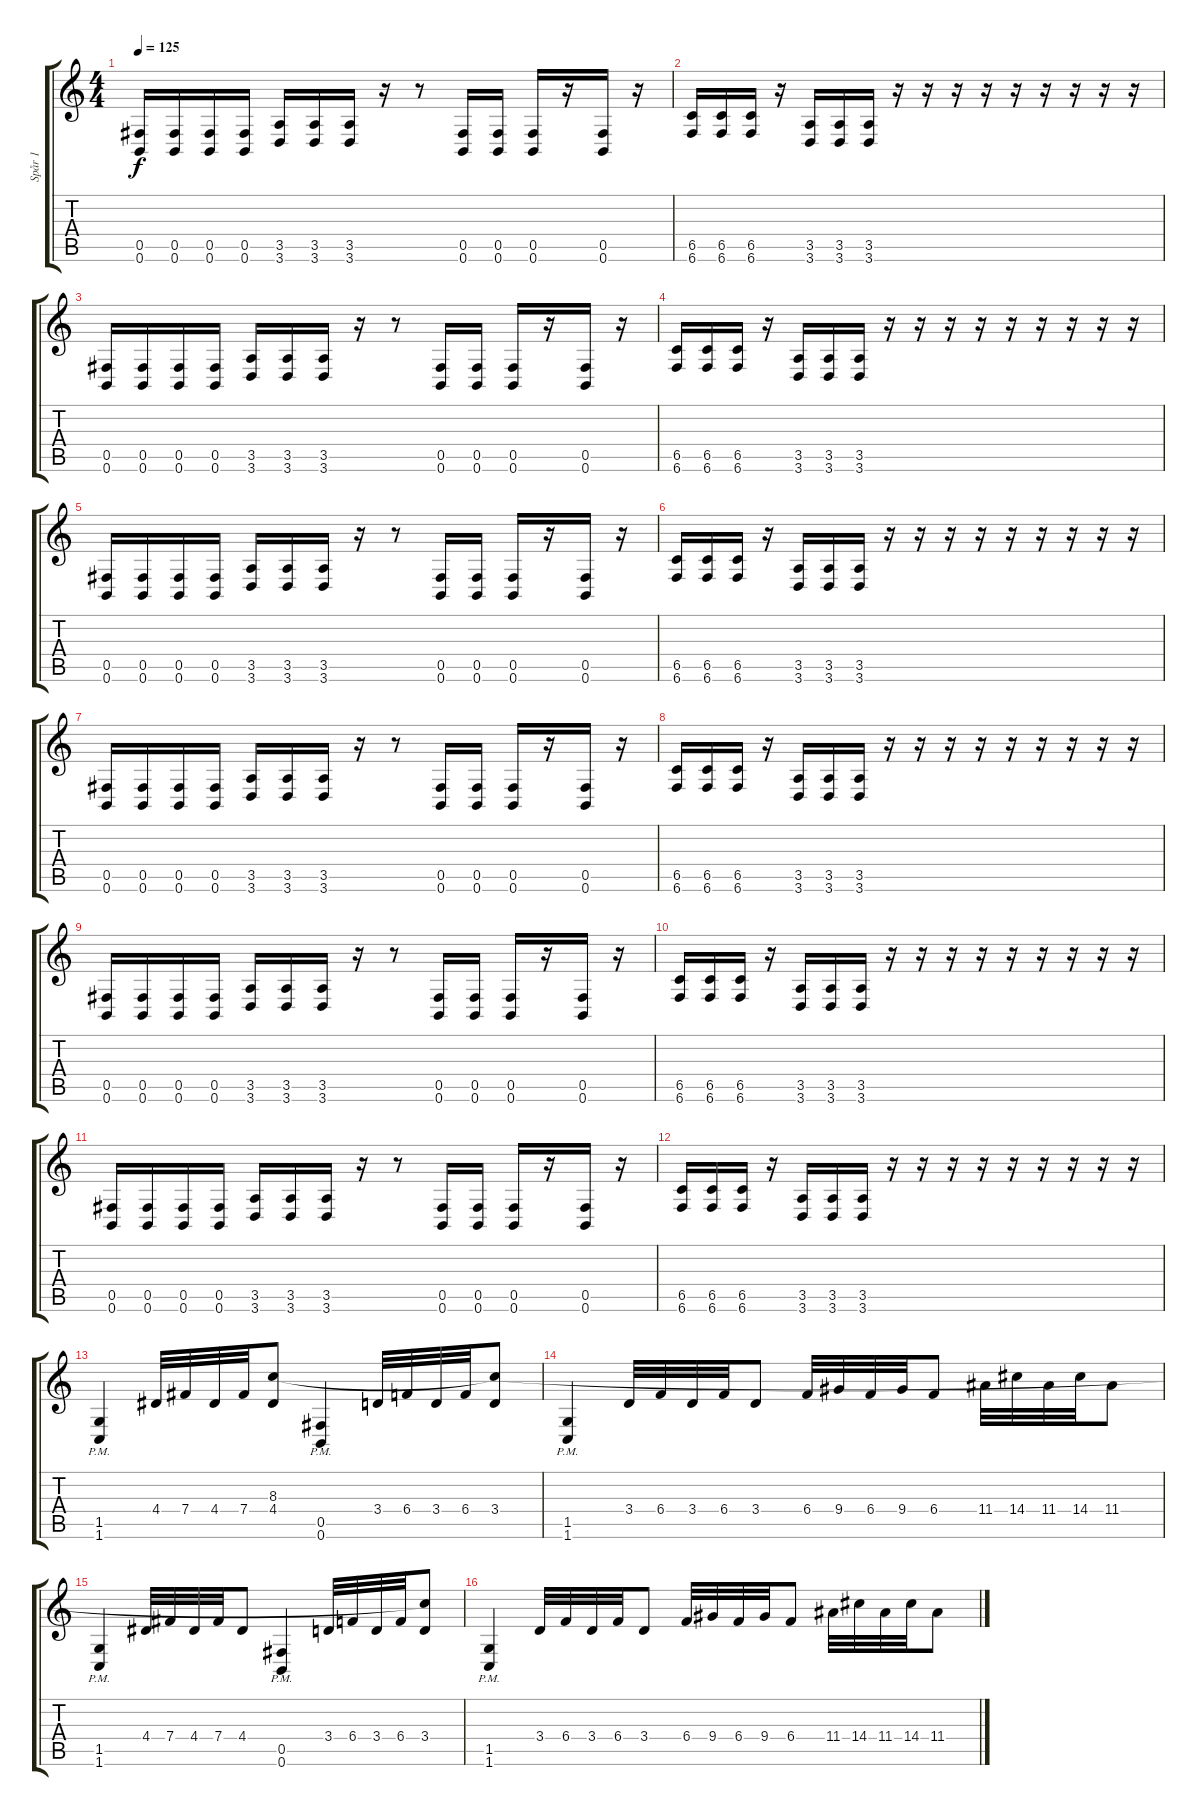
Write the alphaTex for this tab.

\track ("Spår 1" "Spår 1") {instrument distortionguitar}
\staff {score tabs}
\tuning (Db4 Ab3 E3 B2 Gb2 B1) {hide}
\ts (4 4)
\tempo 125
\clef g2
\ks c
(0.5 0.6).16{dy f} (0.5 0.6).16 (0.5 0.6).16 (0.5 0.6).16 (3.5 3.6).16 (3.5 3.6).16 (3.5 3.6).16 r.16 r.8 (0.5 0.6).16 (0.5 0.6).16 (0.5 0.6).16 r.16 (0.5 0.6).16 r.16 |
(6.5 6.6).16 (6.5 6.6).16 (6.5 6.6).16 r.16 (3.5 3.6).16 (3.5 3.6).16 (3.5 3.6).16 r.16 r.16 r.16 r.16 r.16 r.16 r.16 r.16 r.16 |
(0.5 0.6).16 (0.5 0.6).16 (0.5 0.6).16 (0.5 0.6).16 (3.5 3.6).16 (3.5 3.6).16 (3.5 3.6).16 r.16 r.8 (0.5 0.6).16 (0.5 0.6).16 (0.5 0.6).16 r.16 (0.5 0.6).16 r.16 |
(6.5 6.6).16 (6.5 6.6).16 (6.5 6.6).16 r.16 (3.5 3.6).16 (3.5 3.6).16 (3.5 3.6).16 r.16 r.16 r.16 r.16 r.16 r.16 r.16 r.16 r.16 |
(0.5 0.6).16 (0.5 0.6).16 (0.5 0.6).16 (0.5 0.6).16 (3.5 3.6).16 (3.5 3.6).16 (3.5 3.6).16 r.16 r.8 (0.5 0.6).16 (0.5 0.6).16 (0.5 0.6).16 r.16 (0.5 0.6).16 r.16 |
(6.5 6.6).16 (6.5 6.6).16 (6.5 6.6).16 r.16 (3.5 3.6).16 (3.5 3.6).16 (3.5 3.6).16 r.16 r.16 r.16 r.16 r.16 r.16 r.16 r.16 r.16 |
(0.5 0.6).16 (0.5 0.6).16 (0.5 0.6).16 (0.5 0.6).16 (3.5 3.6).16 (3.5 3.6).16 (3.5 3.6).16 r.16 r.8 (0.5 0.6).16 (0.5 0.6).16 (0.5 0.6).16 r.16 (0.5 0.6).16 r.16 |
(6.5 6.6).16 (6.5 6.6).16 (6.5 6.6).16 r.16 (3.5 3.6).16 (3.5 3.6).16 (3.5 3.6).16 r.16 r.16 r.16 r.16 r.16 r.16 r.16 r.16 r.16 |
(0.5 0.6).16 (0.5 0.6).16 (0.5 0.6).16 (0.5 0.6).16 (3.5 3.6).16 (3.5 3.6).16 (3.5 3.6).16 r.16 r.8 (0.5 0.6).16 (0.5 0.6).16 (0.5 0.6).16 r.16 (0.5 0.6).16 r.16 |
(6.5 6.6).16 (6.5 6.6).16 (6.5 6.6).16 r.16 (3.5 3.6).16 (3.5 3.6).16 (3.5 3.6).16 r.16 r.16 r.16 r.16 r.16 r.16 r.16 r.16 r.16 |
(0.5 0.6).16 (0.5 0.6).16 (0.5 0.6).16 (0.5 0.6).16 (3.5 3.6).16 (3.5 3.6).16 (3.5 3.6).16 r.16 r.8 (0.5 0.6).16 (0.5 0.6).16 (0.5 0.6).16 r.16 (0.5 0.6).16 r.16 |
(6.5 6.6).16 (6.5 6.6).16 (6.5 6.6).16 r.16 (3.5 3.6).16 (3.5 3.6).16 (3.5 3.6).16 r.16 r.16 r.16 r.16 r.16 r.16 r.16 r.16 r.16 |
(1.5{pm} 1.6{pm}).4 4.4.32 7.4.32 4.4.32 7.4.32 (8.3 4.4).8 (0.5{pm} 0.6{pm}).4 3.4.32 6.4.32 3.4.32 6.4.32 (8.3{t} 3.4).8 |
(1.5{pm} 1.6{pm}).4 3.4.32 6.4.32 3.4.32 6.4.32 3.4.8 6.4.32 9.4.32 6.4.32 9.4.32 6.4.8 11.4.32 14.4.32 11.4.32 14.4.32 11.4.8 |
(1.5{pm} 1.6{pm}).4 4.4.32 7.4.32 4.4.32 7.4.32 4.4.8 (0.5{pm} 0.6{pm}).4 3.4.32 6.4.32 3.4.32 6.4.32 (8.3{t} 3.4).8 |
(1.5{pm} 1.6{pm}).4 3.4.32 6.4.32 3.4.32 6.4.32 3.4.8 6.4.32 9.4.32 6.4.32 9.4.32 6.4.8 11.4.32 14.4.32 11.4.32 14.4.32 11.4.8
